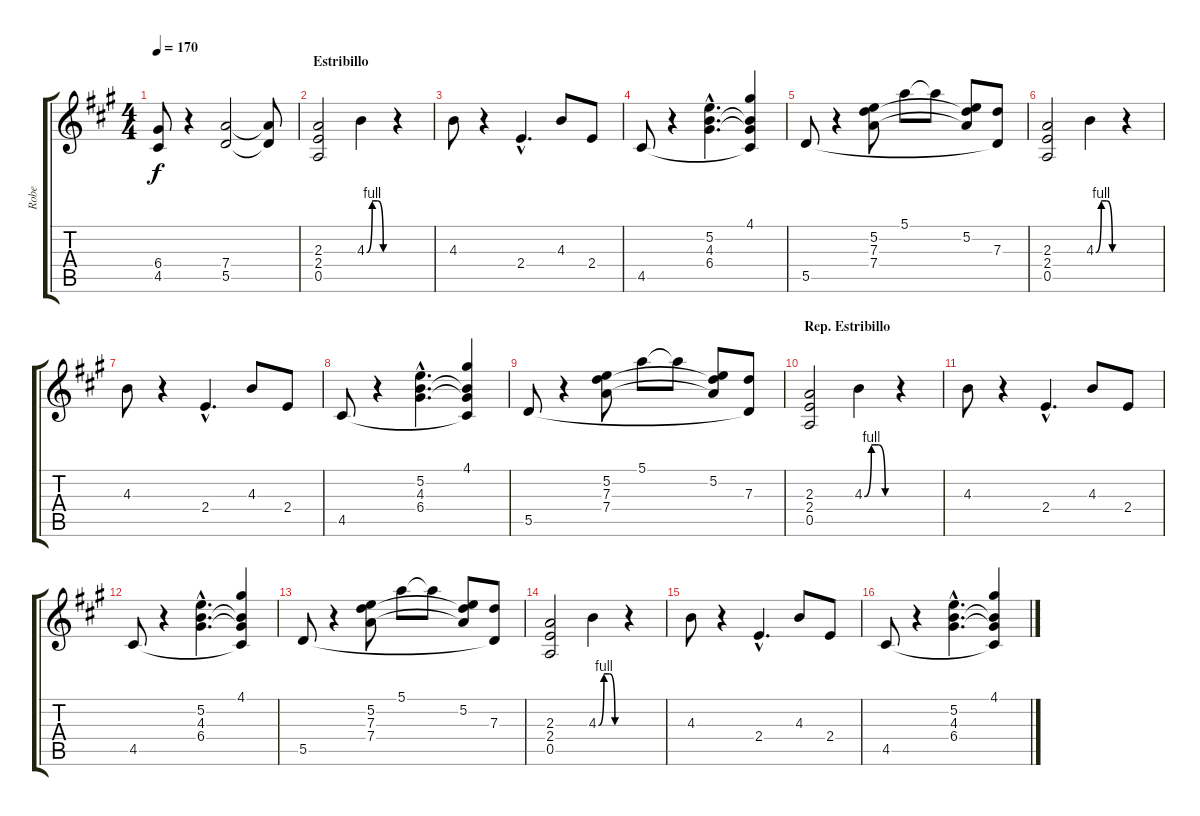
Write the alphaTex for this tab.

\track ("Robe" "Robe") {instrument distortionguitar}
\staff {score tabs}
\tuning (E4 B3 G3 D3 A2 E2) {hide}
\ts (4 4)
\tempo 170
\clef g2
\ks a
(6.4 4.5).8{dy f} r.4 (7.4 5.5).2 (7.4{t} 5.5{t}).8 |
\section ("" "Estribillo")
(2.3 2.4 0.5).2 4.3{be (custom 0 0 15 4 30 4 45 0 60 0)}.4 r.4 |
4.3.8 r.4 2.4{hac}.4{d} 4.3.8 2.4.8 |
4.5.8 r.4 (5.2{hac} 4.3{hac} 6.4{hac}).4{d} (4.1 4.3{t} 6.4{t} 4.5{t}).4 |
5.5.8 r.4 (5.2 7.3 7.4).8 5.1.8 5.1{t}.8 (5.2 7.3{t} 7.4{t}).8 (7.3 5.5{t}).8 |
(2.3 2.4 0.5).2 4.3{be (custom 0 0 15 4 30 4 45 0 60 0)}.4 r.4 |
4.3.8 r.4 2.4{hac}.4{d} 4.3.8 2.4.8 |
4.5.8 r.4 (5.2{hac} 4.3{hac} 6.4{hac}).4{d} (4.1 4.3{t} 6.4{t} 4.5{t}).4 |
5.5.8 r.4 (5.2 7.3 7.4).8 5.1.8 5.1{t}.8 (5.2 7.3{t} 7.4{t}).8 (7.3 5.5{t}).8 |
\section ("" "Rep. Estribillo")
(2.3 2.4 0.5).2 4.3{be (custom 0 0 15 4 30 4 45 0 60 0)}.4 r.4 |
4.3.8 r.4 2.4{hac}.4{d} 4.3.8 2.4.8 |
4.5.8 r.4 (5.2{hac} 4.3{hac} 6.4{hac}).4{d} (4.1 4.3{t} 6.4{t} 4.5{t}).4 |
5.5.8 r.4 (5.2 7.3 7.4).8 5.1.8 5.1{t}.8 (5.2 7.3{t} 7.4{t}).8 (7.3 5.5{t}).8 |
(2.3 2.4 0.5).2 4.3{be (custom 0 0 15 4 30 4 45 0 60 0)}.4 r.4 |
4.3.8 r.4 2.4{hac}.4{d} 4.3.8 2.4.8 |
4.5.8 r.4 (5.2{hac} 4.3{hac} 6.4{hac}).4{d} (4.1 4.3{t} 6.4{t} 4.5{t}).4
